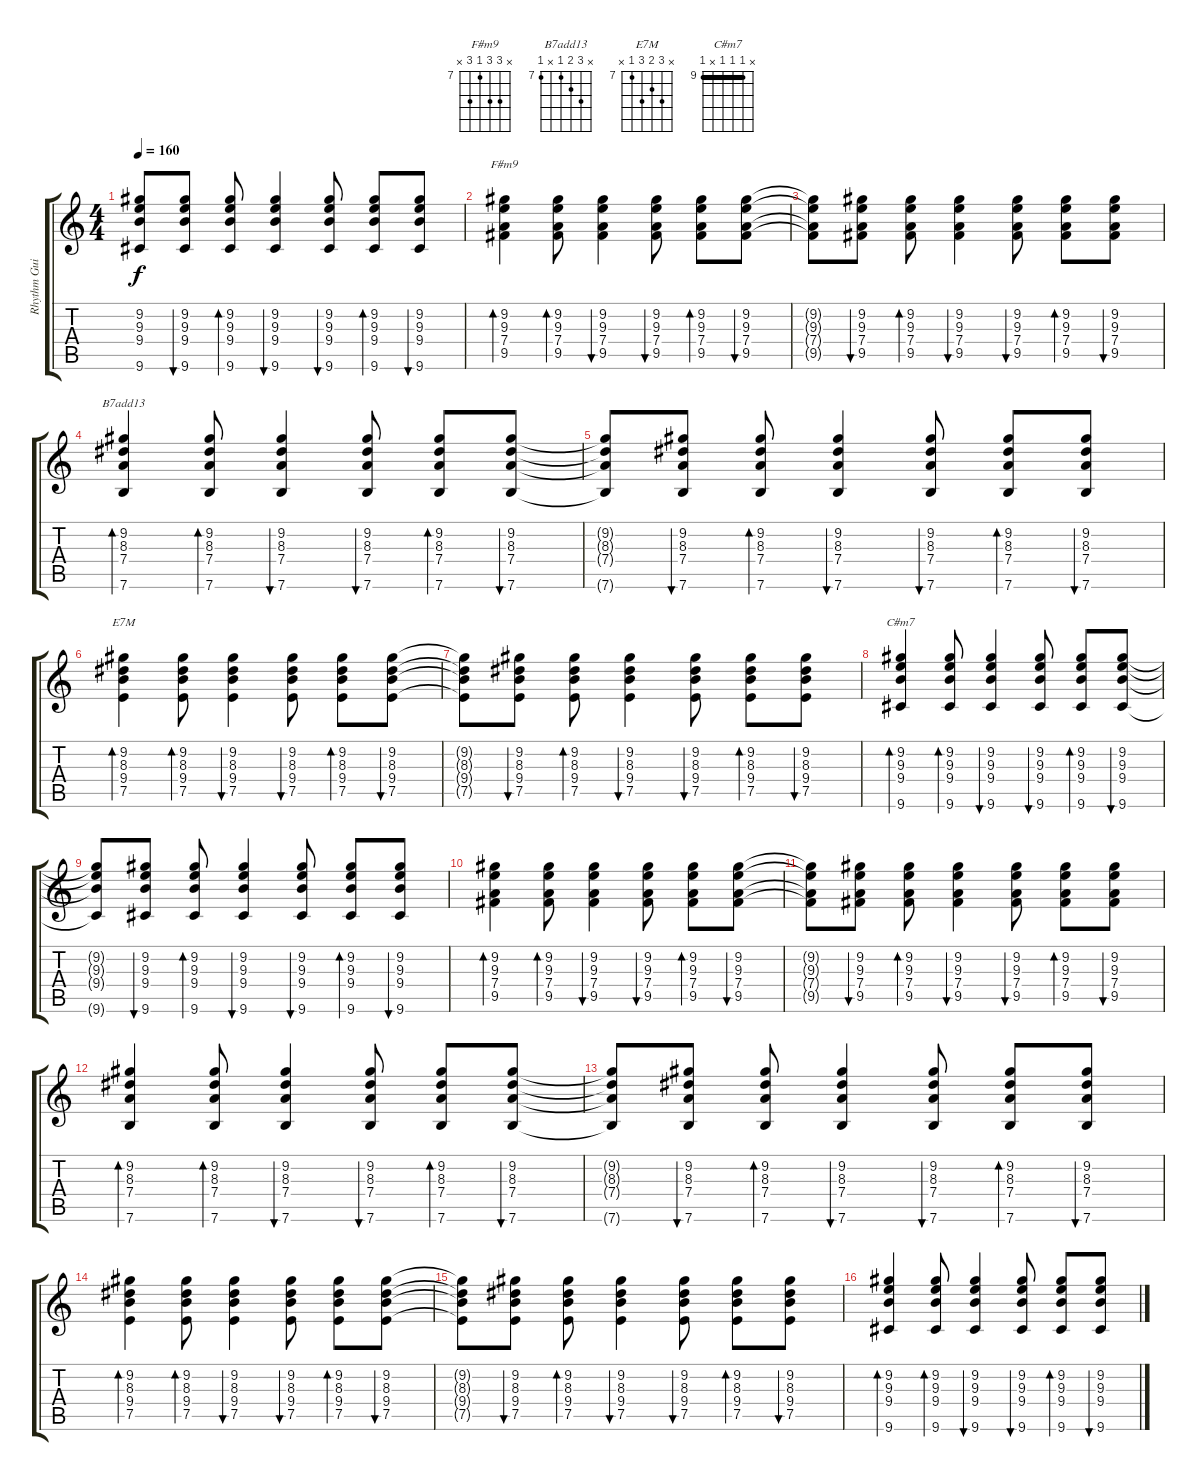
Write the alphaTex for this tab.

\track ("Rhythm Guitar" "Rhythm Gui") {instrument distortionguitar}
\staff {score tabs}
\tuning (E4 B3 G3 D3 A2 E2) {hide}
\chord ("F#m9" x 9 9 7 9 x) {firstfret 7}
\chord ("B7add13" x 9 8 7 x 7) {firstfret 7}
\chord ("E7M" x 9 8 9 7 x) {firstfret 7}
\chord ("C#m7" x 9 9 9 x 9) {firstfret 9 barre 9}
\ts (4 4)
\tempo 160
\clef g2
\ks c
(9.2{t} 9.3{t} 9.4{t} 9.6{t}).8{dy f} (9.2 9.3 9.4 9.6).8{bu 30} (9.2 9.3 9.4 9.6).8{bd 30} (9.2 9.3 9.4 9.6).4{bu 30} (9.2 9.3 9.4 9.6).8{bu 30} (9.2 9.3 9.4 9.6).8{bd 30} (9.2 9.3 9.4 9.6).8{bu 30} |
(9.2 9.3 7.4 9.5).4{bd 30 ch "F#m9"} (9.2 9.3 7.4 9.5).8{bd 30} (9.2 9.3 7.4 9.5).4{bu 30} (9.2 9.3 7.4 9.5).8{bu 30} (9.2 9.3 7.4 9.5).8{bd 30} (9.2 9.3 7.4 9.5).8{bu 30} |
(9.2{t} 9.3{t} 7.4{t} 9.5{t}).8 (9.2 9.3 7.4 9.5).8{bu 30} (9.2 9.3 7.4 9.5).8{bd 30} (9.2 9.3 7.4 9.5).4{bu 30} (9.2 9.3 7.4 9.5).8{bu 30} (9.2 9.3 7.4 9.5).8{bd 30} (9.2 9.3 7.4 9.5).8{bu 30} |
(9.2 8.3 7.4 7.6).4{bd 30 ch "B7add13"} (9.2 8.3 7.4 7.6).8{bd 30} (9.2 8.3 7.4 7.6).4{bu 30} (9.2 8.3 7.4 7.6).8{bu 30} (9.2 8.3 7.4 7.6).8{bd 30} (9.2 8.3 7.4 7.6).8{bu 30} |
(9.2{t} 8.3{t} 7.4{t} 7.6{t}).8 (9.2 8.3 7.4 7.6).8{bu 30} (9.2 8.3 7.4 7.6).8{bd 30} (9.2 8.3 7.4 7.6).4{bu 30} (9.2 8.3 7.4 7.6).8{bu 30} (9.2 8.3 7.4 7.6).8{bd 30} (9.2 8.3 7.4 7.6).8{bu 30} |
(9.2 8.3 9.4 7.5).4{bd 30 ch "E7M"} (9.2 8.3 9.4 7.5).8{bd 30} (9.2 8.3 9.4 7.5).4{bu 30} (9.2 8.3 9.4 7.5).8{bu 30} (9.2 8.3 9.4 7.5).8{bd 30} (9.2 8.3 9.4 7.5).8{bu 30} |
(9.2{t} 8.3{t} 9.4{t} 7.5{t}).8 (9.2 8.3 9.4 7.5).8{bu 30} (9.2 8.3 9.4 7.5).8{bd 30} (9.2 8.3 9.4 7.5).4{bu 30} (9.2 8.3 9.4 7.5).8{bu 30} (9.2 8.3 9.4 7.5).8{bd 30} (9.2 8.3 9.4 7.5).8{bu 30} |
(9.2 9.3 9.4 9.6).4{bd 30 ch "C#m7"} (9.2 9.3 9.4 9.6).8{bd 30} (9.2 9.3 9.4 9.6).4{bu 30} (9.2 9.3 9.4 9.6).8{bu 30} (9.2 9.3 9.4 9.6).8{bd 30} (9.2 9.3 9.4 9.6).8{bu 30} |
(9.2{t} 9.3{t} 9.4{t} 9.6{t}).8 (9.2 9.3 9.4 9.6).8{bu 30} (9.2 9.3 9.4 9.6).8{bd 30} (9.2 9.3 9.4 9.6).4{bu 30} (9.2 9.3 9.4 9.6).8{bu 30} (9.2 9.3 9.4 9.6).8{bd 30} (9.2 9.3 9.4 9.6).8{bu 30} |
(9.2 9.3 7.4 9.5).4{bd 30} (9.2 9.3 7.4 9.5).8{bd 30} (9.2 9.3 7.4 9.5).4{bu 30} (9.2 9.3 7.4 9.5).8{bu 30} (9.2 9.3 7.4 9.5).8{bd 30} (9.2 9.3 7.4 9.5).8{bu 30} |
(9.2{t} 9.3{t} 7.4{t} 9.5{t}).8 (9.2 9.3 7.4 9.5).8{bu 30} (9.2 9.3 7.4 9.5).8{bd 30} (9.2 9.3 7.4 9.5).4{bu 30} (9.2 9.3 7.4 9.5).8{bu 30} (9.2 9.3 7.4 9.5).8{bd 30} (9.2 9.3 7.4 9.5).8{bu 30} |
(9.2 8.3 7.4 7.6).4{bd 30} (9.2 8.3 7.4 7.6).8{bd 30} (9.2 8.3 7.4 7.6).4{bu 30} (9.2 8.3 7.4 7.6).8{bu 30} (9.2 8.3 7.4 7.6).8{bd 30} (9.2 8.3 7.4 7.6).8{bu 30} |
(9.2{t} 8.3{t} 7.4{t} 7.6{t}).8 (9.2 8.3 7.4 7.6).8{bu 30} (9.2 8.3 7.4 7.6).8{bd 30} (9.2 8.3 7.4 7.6).4{bu 30} (9.2 8.3 7.4 7.6).8{bu 30} (9.2 8.3 7.4 7.6).8{bd 30} (9.2 8.3 7.4 7.6).8{bu 30} |
(9.2 8.3 9.4 7.5).4{bd 30} (9.2 8.3 9.4 7.5).8{bd 30} (9.2 8.3 9.4 7.5).4{bu 30} (9.2 8.3 9.4 7.5).8{bu 30} (9.2 8.3 9.4 7.5).8{bd 30} (9.2 8.3 9.4 7.5).8{bu 30} |
(9.2{t} 8.3{t} 9.4{t} 7.5{t}).8 (9.2 8.3 9.4 7.5).8{bu 30} (9.2 8.3 9.4 7.5).8{bd 30} (9.2 8.3 9.4 7.5).4{bu 30} (9.2 8.3 9.4 7.5).8{bu 30} (9.2 8.3 9.4 7.5).8{bd 30} (9.2 8.3 9.4 7.5).8{bu 30} |
(9.2 9.3 9.4 9.6).4{bd 30} (9.2 9.3 9.4 9.6).8{bd 30} (9.2 9.3 9.4 9.6).4{bu 30} (9.2 9.3 9.4 9.6).8{bu 30} (9.2 9.3 9.4 9.6).8{bd 30} (9.2 9.3 9.4 9.6).8{bu 30}
